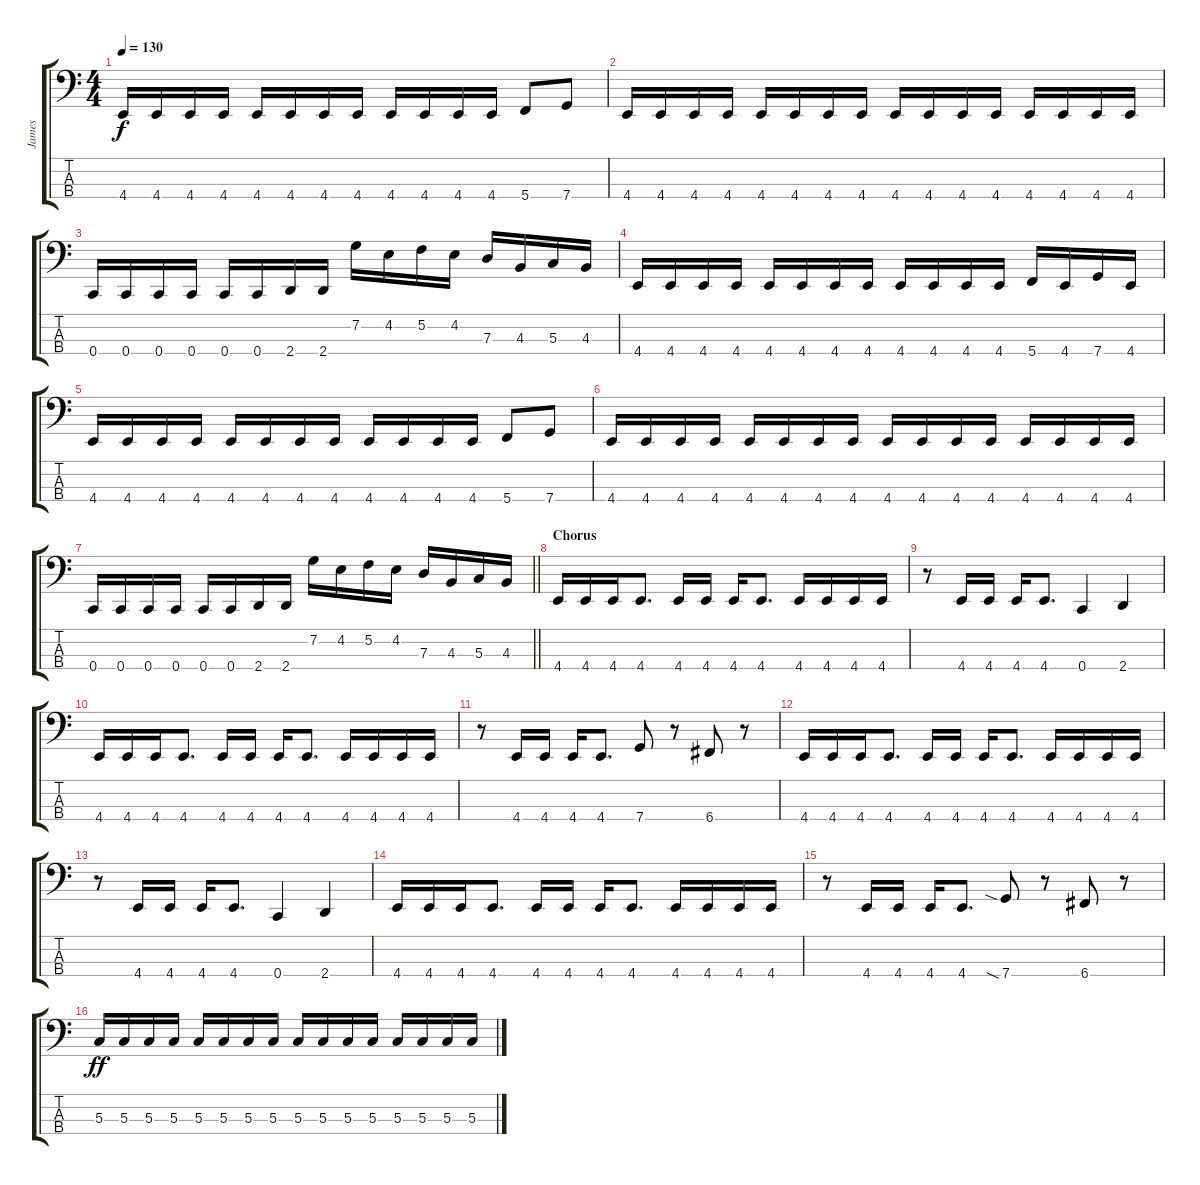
\track ("James" "James") {instrument electricbasspick}
\staff {score tabs}
\tuning (F2 C2 G1 C1) {hide}
\ts (4 4)
\tempo 130
\clef f4
\ks c
4.4.16{dy f} 4.4.16 4.4.16 4.4.16 4.4.16 4.4.16 4.4.16 4.4.16 4.4.16 4.4.16 4.4.16 4.4.16 5.4.8 7.4.8 |
4.4.16 4.4.16 4.4.16 4.4.16 4.4.16 4.4.16 4.4.16 4.4.16 4.4.16 4.4.16 4.4.16 4.4.16 4.4.16 4.4.16 4.4.16 4.4.16 |
0.4.16 0.4.16 0.4.16 0.4.16 0.4.16 0.4.16 2.4.16 2.4.16 7.2.16 4.2.16 5.2.16 4.2.16 7.3.16 4.3.16 5.3.16 4.3.16 |
4.4.16 4.4.16 4.4.16 4.4.16 4.4.16 4.4.16 4.4.16 4.4.16 4.4.16 4.4.16 4.4.16 4.4.16 5.4.16 4.4.16 7.4.16 4.4.16 |
4.4.16 4.4.16 4.4.16 4.4.16 4.4.16 4.4.16 4.4.16 4.4.16 4.4.16 4.4.16 4.4.16 4.4.16 5.4.8 7.4.8 |
4.4.16 4.4.16 4.4.16 4.4.16 4.4.16 4.4.16 4.4.16 4.4.16 4.4.16 4.4.16 4.4.16 4.4.16 4.4.16 4.4.16 4.4.16 4.4.16 |
\barLineRight lightlight
0.4.16 0.4.16 0.4.16 0.4.16 0.4.16 0.4.16 2.4.16 2.4.16 7.2.16 4.2.16 5.2.16 4.2.16 7.3.16 4.3.16 5.3.16 4.3.16 |
\section ("" "Chorus")
4.4.16 4.4.16 4.4.16 4.4.8{d} 4.4.16 4.4.16 4.4.16 4.4.8{d} 4.4.16 4.4.16 4.4.16 4.4.16 |
r.8 4.4.16 4.4.16 4.4.16 4.4.8{d} 0.4.4 2.4.4 |
4.4.16 4.4.16 4.4.16 4.4.8{d} 4.4.16 4.4.16 4.4.16 4.4.8{d} 4.4.16 4.4.16 4.4.16 4.4.16 |
r.8 4.4.16 4.4.16 4.4.16 4.4.8{d} 7.4.8 r.8 6.4.8 r.8 |
4.4.16 4.4.16 4.4.16 4.4.8{d} 4.4.16 4.4.16 4.4.16 4.4.8{d} 4.4.16 4.4.16 4.4.16 4.4.16 |
r.8 4.4.16 4.4.16 4.4.16 4.4.8{d} 0.4.4 2.4.4 |
4.4.16 4.4.16 4.4.16 4.4.8{d} 4.4.16 4.4.16 4.4.16 4.4.8{d} 4.4.16 4.4.16 4.4.16 4.4.16 |
r.8 4.4.16 4.4.16 4.4.16 4.4.8{d} 7.4{sia}.8 r.8 6.4.8 r.8 |
5.3.16{dy ff} 5.3.16 5.3.16 5.3.16 5.3.16 5.3.16 5.3.16 5.3.16 5.3.16 5.3.16 5.3.16 5.3.16 5.3.16 5.3.16 5.3.16 5.3.16
